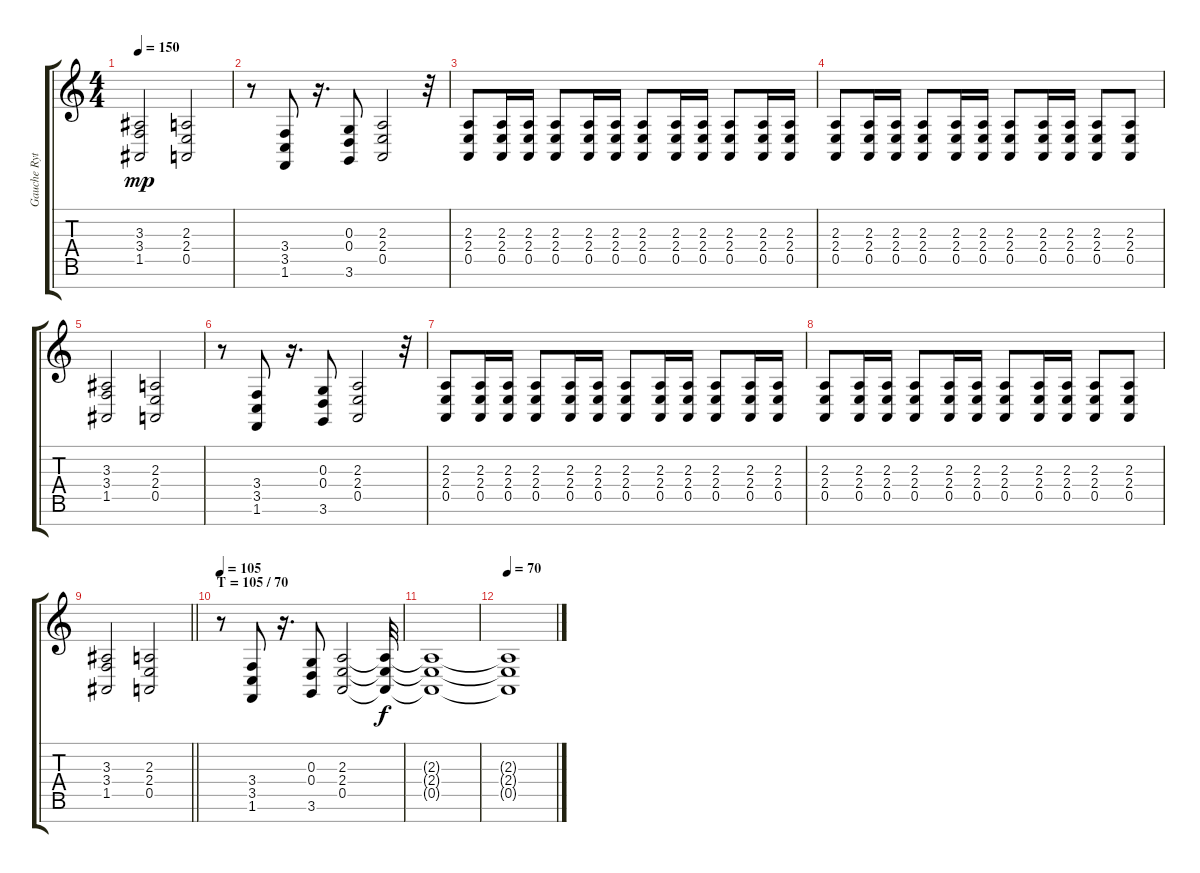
\track ("Gauche Rythmique" "Gauche Ryt") {instrument acousticgrandpiano}
\staff {score tabs}
\tuning (E4 B3 G3 D3 A2 E2 B1) {hide}
\ts (4 4)
\tempo 150
\clef g2
\ks c
(3.3 3.4 1.5).2{dy mp} (2.3 2.4 0.5).2 |
r.8 (3.4 3.5 1.6).8 r.16{d} (0.3 0.4 3.6).8 (2.3 2.4 0.5).2 r.32 |
(2.3 2.4 0.5).8 (2.3 2.4 0.5).16 (2.3 2.4 0.5).16 (2.3 2.4 0.5).8 (2.3 2.4 0.5).16 (2.3 2.4 0.5).16 (2.3 2.4 0.5).8 (2.3 2.4 0.5).16 (2.3 2.4 0.5).16 (2.3 2.4 0.5).8 (2.3 2.4 0.5).16 (2.3 2.4 0.5).16 |
(2.3 2.4 0.5).8 (2.3 2.4 0.5).16 (2.3 2.4 0.5).16 (2.3 2.4 0.5).8 (2.3 2.4 0.5).16 (2.3 2.4 0.5).16 (2.3 2.4 0.5).8 (2.3 2.4 0.5).16 (2.3 2.4 0.5).16 (2.3 2.4 0.5).8 (2.3 2.4 0.5).8 |
(3.3 3.4 1.5).2 (2.3 2.4 0.5).2 |
r.8 (3.4 3.5 1.6).8 r.16{d} (0.3 0.4 3.6).8 (2.3 2.4 0.5).2 r.32 |
(2.3 2.4 0.5).8 (2.3 2.4 0.5).16 (2.3 2.4 0.5).16 (2.3 2.4 0.5).8 (2.3 2.4 0.5).16 (2.3 2.4 0.5).16 (2.3 2.4 0.5).8 (2.3 2.4 0.5).16 (2.3 2.4 0.5).16 (2.3 2.4 0.5).8 (2.3 2.4 0.5).16 (2.3 2.4 0.5).16 |
(2.3 2.4 0.5).8 (2.3 2.4 0.5).16 (2.3 2.4 0.5).16 (2.3 2.4 0.5).8 (2.3 2.4 0.5).16 (2.3 2.4 0.5).16 (2.3 2.4 0.5).8 (2.3 2.4 0.5).16 (2.3 2.4 0.5).16 (2.3 2.4 0.5).8 (2.3 2.4 0.5).8 |
\barLineRight lightlight
(3.3 3.4 1.5).2 (2.3 2.4 0.5).2 |
\section ("" "T = 105 / 70")
\tempo 105
r.8 (3.4 3.5 1.6).8 r.16{d} (0.3 0.4 3.6).8 (2.3 2.4 0.5).2 (2.3{t} 2.4{t} 0.5{t}).32{dy f} |
(2.3{t} 2.4{t} 0.5{t}).1 |
\tempo 70
(2.3{t} 2.4{t} 0.5{t}).1
